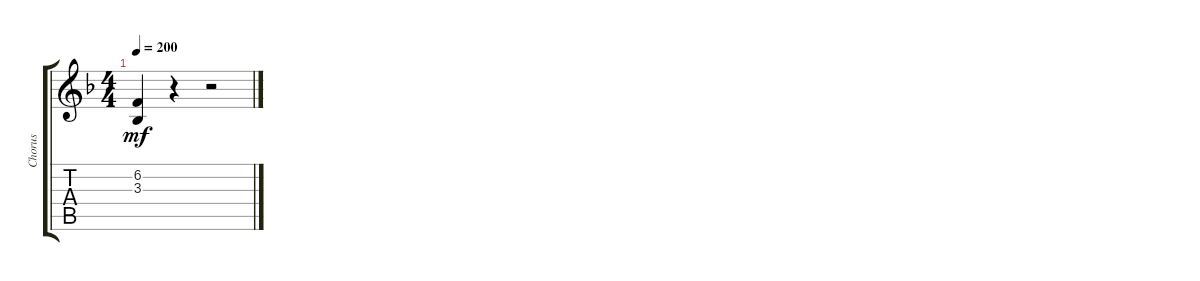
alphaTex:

\track ("Chorus" "Chorus") {instrument altosax}
\staff {score tabs}
\tuning (E4 B3 G3 D3 A2 E2) {hide}
\ts (4 4)
\tempo 200
\clef g2
\ks f
(6.2 3.3).4{dy mf} r.4 r.2
